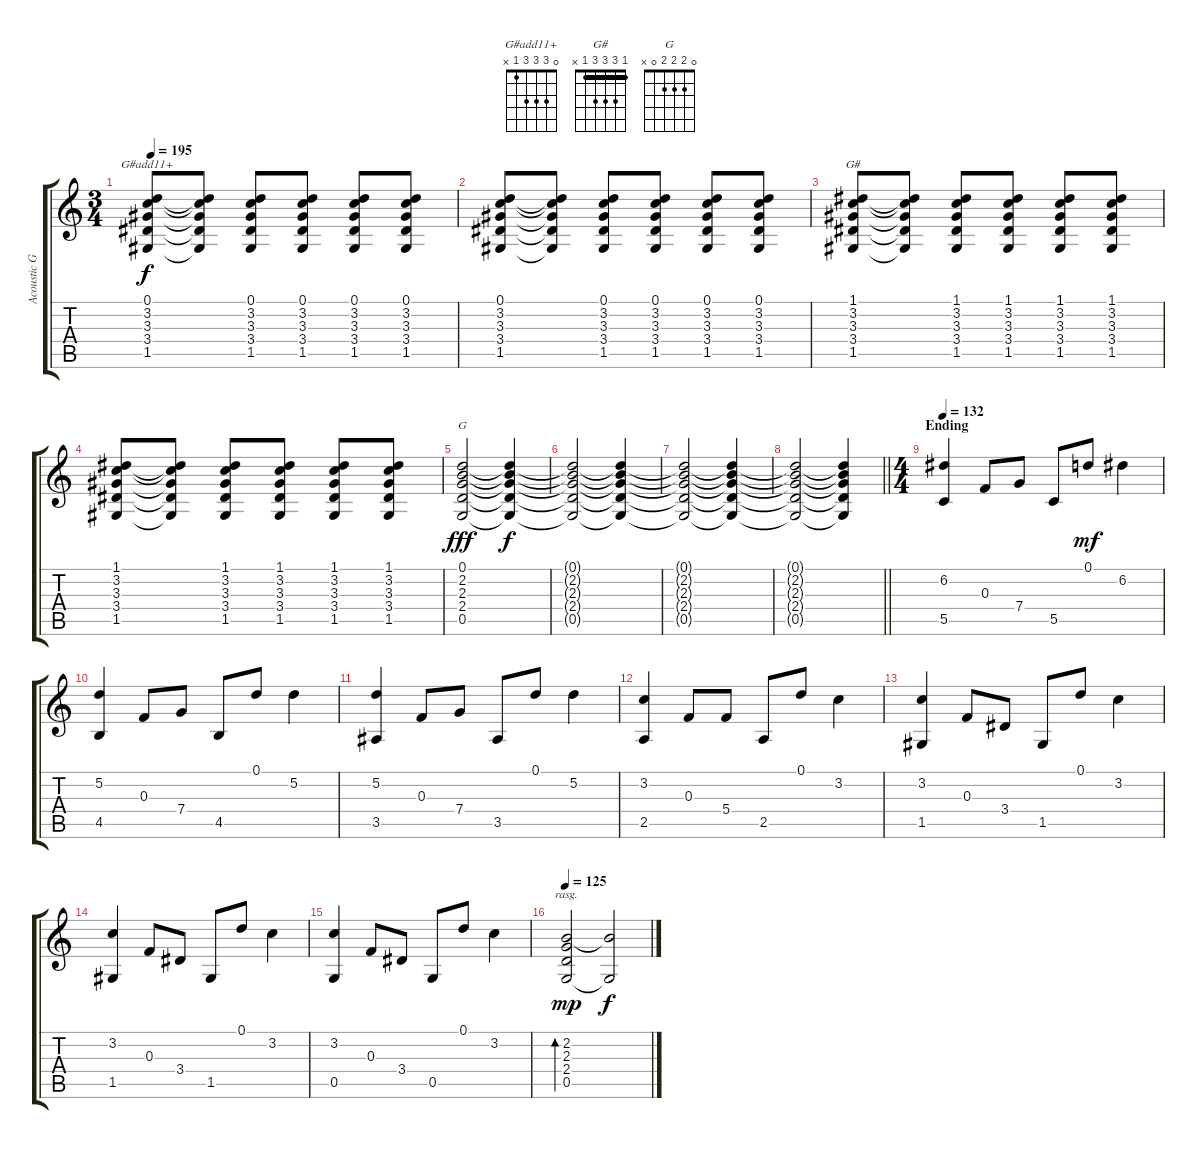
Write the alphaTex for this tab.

\track ("Acoustic Guitar L" "Acoustic G") {instrument acousticguitarnylon}
\staff {score tabs}
\tuning (D4 A3 F3 C3 G2 D2) {hide}
\chord ("G#add11+" 0 3 3 3 1 x)
\chord ("G#" 1 3 3 3 1 x) {barre 1}
\chord ("G" 0 2 2 2 0 x)
\ts (3 4)
\tempo 195
\clef g2
\ks c
(0.1 3.2 3.3 3.4 1.5).8{ch "G#add11+" dy f} (0.1{t} 3.2{t} 3.3{t} 3.4{t} 1.5{t}).8 (0.1 3.2 3.3 3.4 1.5).8 (0.1 3.2 3.3 3.4 1.5).8 (0.1 3.2 3.3 3.4 1.5).8 (0.1 3.2 3.3 3.4 1.5).8 |
(0.1 3.2 3.3 3.4 1.5).8 (0.1{t} 3.2{t} 3.3{t} 3.4{t} 1.5{t}).8 (0.1 3.2 3.3 3.4 1.5).8 (0.1 3.2 3.3 3.4 1.5).8 (0.1 3.2 3.3 3.4 1.5).8 (0.1 3.2 3.3 3.4 1.5).8 |
(1.1 3.2 3.3 3.4 1.5).8{ch "G#"} (1.1{t} 3.2{t} 3.3{t} 3.4{t} 1.5{t}).8 (1.1 3.2 3.3 3.4 1.5).8 (1.1 3.2 3.3 3.4 1.5).8 (1.1 3.2 3.3 3.4 1.5).8 (1.1 3.2 3.3 3.4 1.5).8 |
(1.1 3.2 3.3 3.4 1.5).8 (1.1{t} 3.2{t} 3.3{t} 3.4{t} 1.5{t}).8 (1.1 3.2 3.3 3.4 1.5).8 (1.1 3.2 3.3 3.4 1.5).8 (1.1 3.2 3.3 3.4 1.5).8 (1.1 3.2 3.3 3.4 1.5).8 |
(0.1 2.2 2.3 2.4 0.5).2{ch "G" dy fff} (0.1{t} 2.2{t} 2.3{t} 2.4{t} 0.5{t}).4{dy f} |
(0.1{t} 2.2{t} 2.3{t} 2.4{t} 0.5{t}).2 (0.1{t} 2.2{t} 2.3{t} 2.4{t} 0.5{t}).4 |
(0.1{t} 2.2{t} 2.3{t} 2.4{t} 0.5{t}).2 (0.1{t} 2.2{t} 2.3{t} 2.4{t} 0.5{t}).4 |
\barLineRight lightlight
(0.1{t} 2.2{t} 2.3{t} 2.4{t} 0.5{t}).2 (0.1{t} 2.2{t} 2.3{t} 2.4{t} 0.5{t}).4 |
\ts (4 4)
\section ("" "Ending")
\tempo 132
(6.2 5.5).4{volume 14} 0.3.8 7.4.8 5.5.8 0.1.8{dy mf} 6.2.4 |
(5.2 4.5).4 0.3.8 7.4.8 4.5.8 0.1.8 5.2.4 |
(5.2 3.5).4 0.3.8 7.4.8 3.5.8 0.1.8 5.2.4 |
(3.2 2.5).4 0.3.8 5.4.8 2.5.8 0.1.8 3.2.4 |
(3.2 1.5).4 0.3.8 3.4.8 1.5.8 0.1.8 3.2.4 |
(3.2 1.5).4 0.3.8 3.4.8 1.5.8 0.1.8 3.2.4 |
(3.2 0.5).4 0.3.8 3.4.8 0.5.8 0.1.8 3.2.4 |
\tempo 125
(2.2 2.3 2.4 0.5).2{bd 120 rasg ii dy mp} (2.2{t} 0.5{t}).2{dy f}
